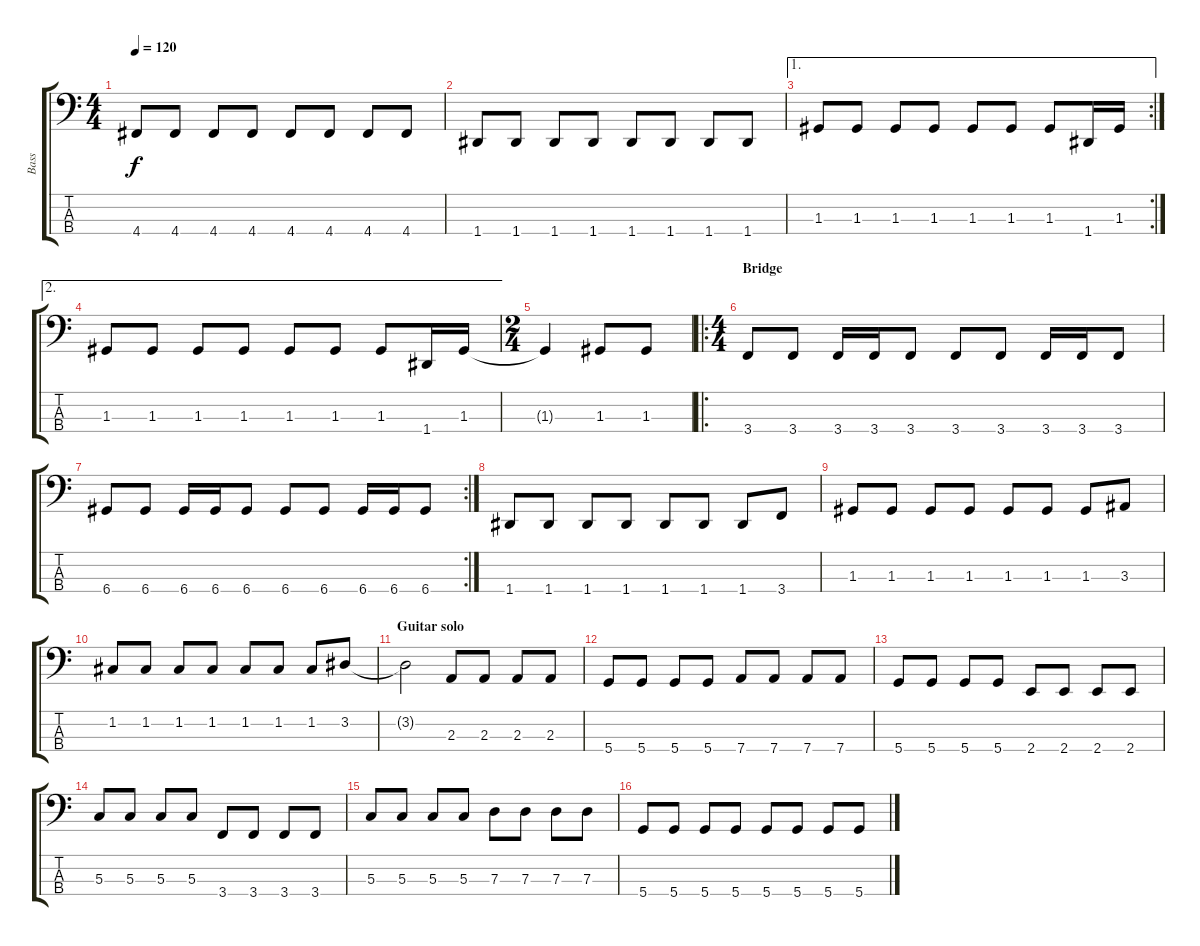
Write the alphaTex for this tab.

\track ("Bass" "Bass") {instrument electricbasspick}
\staff {score tabs}
\tuning (F2 C2 G1 D1) {hide}
\ts (4 4)
\tempo 120
\clef f4
\ks c
4.4.8{dy f} 4.4.8 4.4.8 4.4.8 4.4.8 4.4.8 4.4.8 4.4.8 |
1.4.8 1.4.8 1.4.8 1.4.8 1.4.8 1.4.8 1.4.8 1.4.8 |
\ae 1
\rc 2
1.3.8 1.3.8 1.3.8 1.3.8 1.3.8 1.3.8 1.3.8 1.4.16 1.3.16 |
\ae 2
1.3.8 1.3.8 1.3.8 1.3.8 1.3.8 1.3.8 1.3.8 1.4.16 1.3.16 |
\ts (2 4)
1.3{t}.4 1.3.8 1.3.8 |
\ro
\ts (4 4)
\section ("" "Bridge")
3.4.8 3.4.8 3.4.16 3.4.16 3.4.8 3.4.8 3.4.8 3.4.16 3.4.16 3.4.8 |
\rc 2
6.4.8 6.4.8 6.4.16 6.4.16 6.4.8 6.4.8 6.4.8 6.4.16 6.4.16 6.4.8 |
1.4.8 1.4.8 1.4.8 1.4.8 1.4.8 1.4.8 1.4.8 3.4.8 |
1.3.8 1.3.8 1.3.8 1.3.8 1.3.8 1.3.8 1.3.8 3.3.8 |
1.2.8 1.2.8 1.2.8 1.2.8 1.2.8 1.2.8 1.2.8 3.2.8 |
\section ("" "Guitar solo")
3.2{t}.2 2.3.8 2.3.8 2.3.8 2.3.8 |
5.4.8 5.4.8 5.4.8 5.4.8 7.4.8 7.4.8 7.4.8 7.4.8 |
5.4.8 5.4.8 5.4.8 5.4.8 2.4.8 2.4.8 2.4.8 2.4.8 |
5.3.8 5.3.8 5.3.8 5.3.8 3.4.8 3.4.8 3.4.8 3.4.8 |
5.3.8 5.3.8 5.3.8 5.3.8 7.3.8 7.3.8 7.3.8 7.3.8 |
5.4.8 5.4.8 5.4.8 5.4.8 5.4.8 5.4.8 5.4.8 5.4.8
